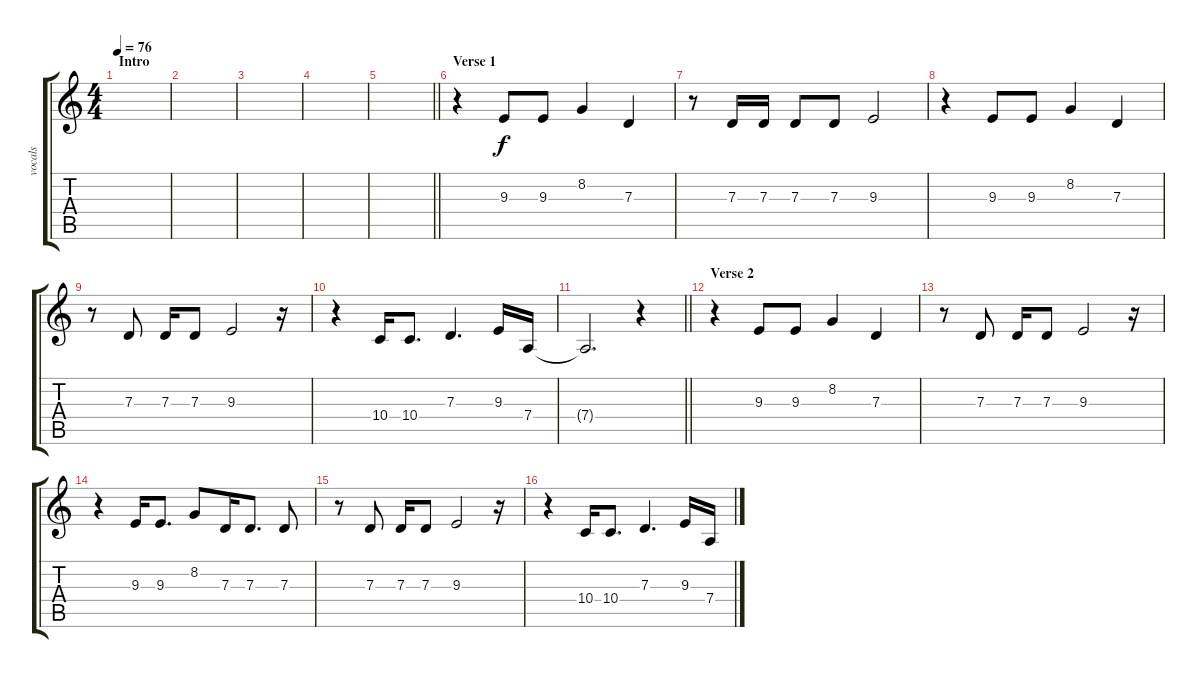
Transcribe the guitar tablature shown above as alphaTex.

\track ("vocals" "vocals") {instrument clarinet}
\staff {score tabs}
\tuning (E4 B3 G3 D3 A2 E2) {hide}
\ts (4 4)
\section ("" "Intro")
\tempo 76
\clef g2
\ks c
|
|
|
|
\barLineRight lightlight
|
\section ("" "Verse 1")
r.4 9.3.8 9.3.8 8.2.4 7.3.4 |
r.8 7.3.16 7.3.16 7.3.8 7.3.8 9.3.2 |
r.4 9.3.8 9.3.8 8.2.4 7.3.4 |
r.8 7.3.8 7.3.16 7.3.8 9.3.2 r.16 |
r.4 10.4.16 10.4.8{d} 7.3.4{d} 9.3.16 7.4.16 |
\barLineRight lightlight
7.4{t}.2{d} r.4 |
\section ("" "Verse 2")
r.4 9.3.8 9.3.8 8.2.4 7.3.4 |
r.8 7.3.8 7.3.16 7.3.8 9.3.2 r.16 |
r.4 9.3.16 9.3.8{d} 8.2.8 7.3.16 7.3.8{d} 7.3.8 |
r.8 7.3.8 7.3.16 7.3.8 9.3.2 r.16 |
r.4 10.4.16 10.4.8{d} 7.3.4{d} 9.3.16 7.4.16
